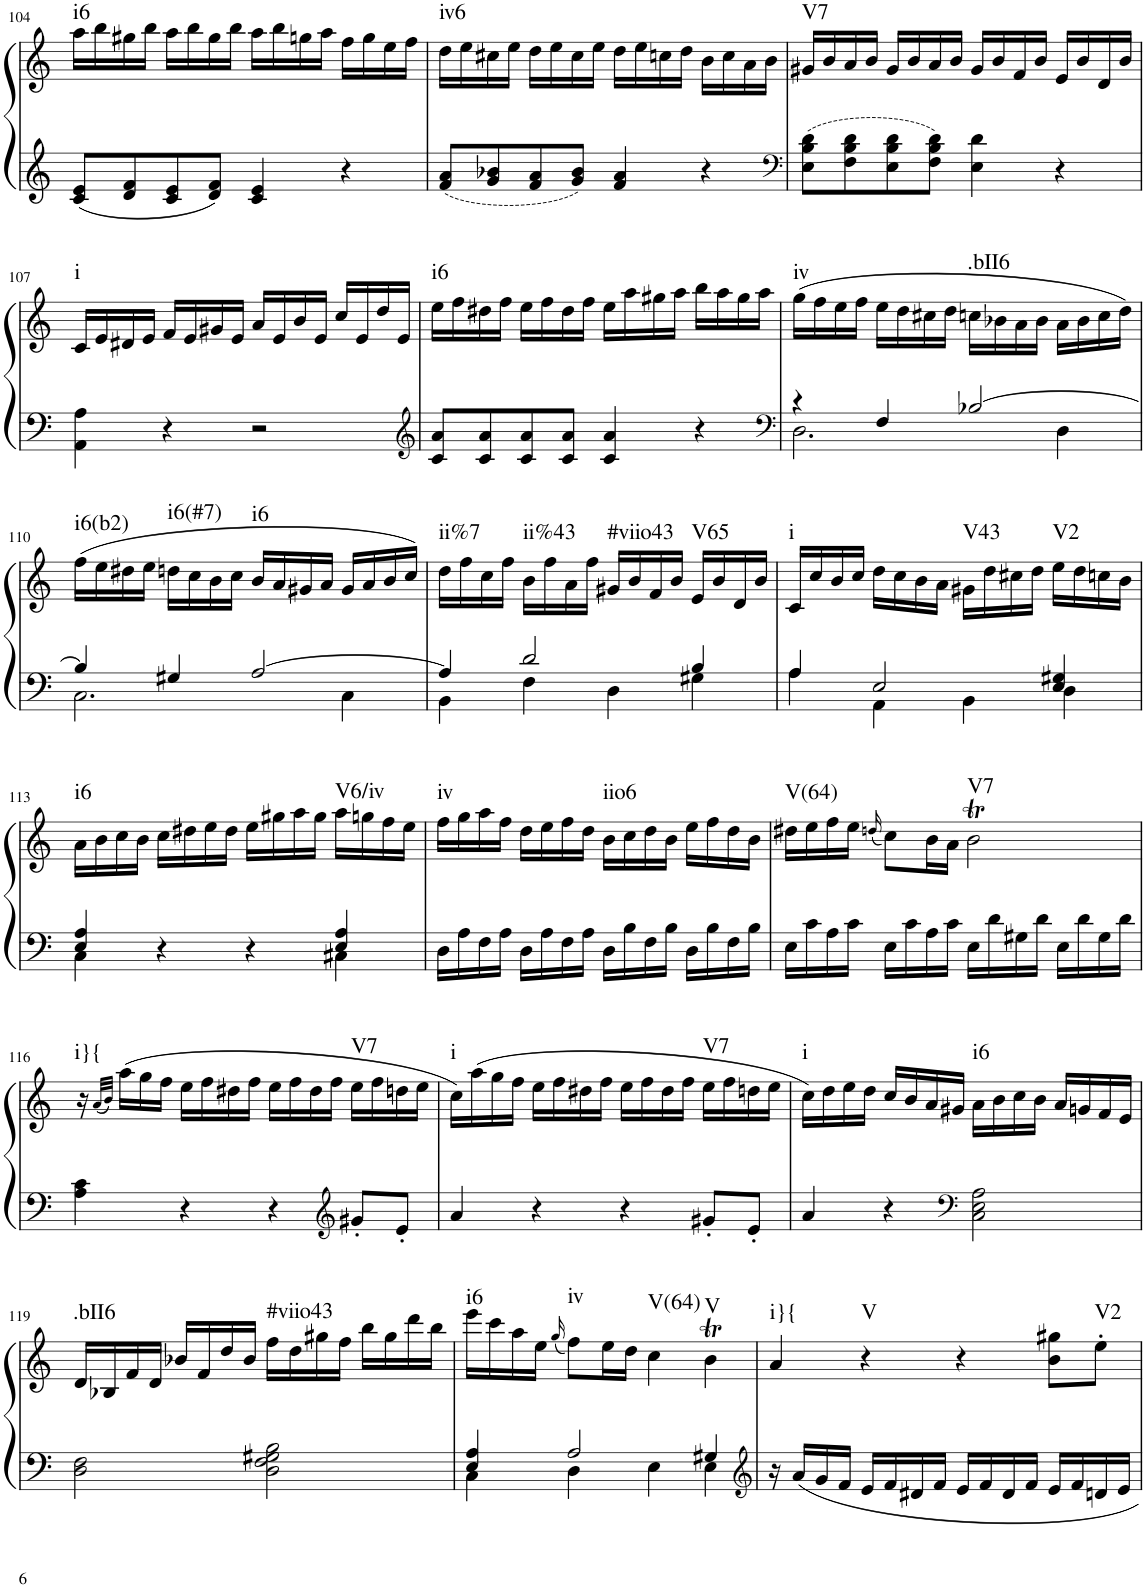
**kern	**kern	**harte
*part1	*part1	*part1
*staff2	*staff1	*
*I"Piano	*	*
*I'Pno.	*	*
!!LO:PB:g=z
*clefG2	*clefG2	*
*k[]	*k[]	*
*M4/4	*M4/4	*
*met(c)	*met(c)	*
=104	=104	=104
!	!	!LO:H:kt=i6
8c/ 8e/L	16aa\LL	N
.	16bb\	.
8d/ 8f/	16gg#X\	.
.	16bb\JJ	.
8c/ 8e/	16aa\LL	.
.	16bb\	.
8d/ 8f/J	16gg#\	.
.	16bb\JJ	.
4c/ 4e/	16aa\LL	.
.	16bb\	.
.	16ggn\	.
.	16aa\JJ	.
4r	16ff\LL	.
.	16gg\	.
.	16ee\	.
.	16ff\JJ	.
=105	=105	=105
!	!	!LO:H:kt=iv6
8f/ 8a/L	16dd\LL	N
.	16ee\	.
8g/ 8b-X/	16cc#X\	.
.	16ee\JJ	.
8f/ 8a/	16dd\LL	.
.	16ee\	.
8g/ 8b-/J	16cc#\	.
.	16ee\JJ	.
4f/ 4a/	16dd\LL	.
.	16ee\	.
.	16ccn\	.
.	16dd\JJ	.
4r	16b\LL	.
.	16cc\	.
.	16a\	.
.	16b\JJ	.
=106	=106	=106
*clefF4	*	*
!	!	!LO:H:kt=V7
8E\ 8B\ 8d\L	16g#X/LL	N
.	16b/	.
8F\ 8B\ 8d\	16a/	.
.	16b/JJ	.
8E\ 8B\ 8d\	16g#/LL	.
.	16b/	.
8F\ 8B\ 8d\J	16a/	.
.	16b/JJ	.
4E\ 4d\	16g#/LL	.
.	16b/	.
.	16f/	.
.	16b/JJ	.
4r	16e/LL	.
.	16b/	.
.	16d/	.
.	16b/JJ	.
!!LO:LB:g=z
=107	=107	=107
!	!	!LO:H:kt=i
4AA\ 4A\	16c/LL	N
.	16e/	.
.	16d#X/	.
.	16e/JJ	.
4r	16f/LL	.
.	16e/	.
.	16g#X/	.
.	16e/JJ	.
2r	16a/LL	.
.	16e/	.
.	16b/	.
.	16e/JJ	.
.	16cc/LL	.
.	16e/	.
.	16dd/	.
.	16e/JJ	.
=108	=108	=108
*clefG2	*	*
!	!	!LO:H:kt=i6
8c/ 8a/L	16ee\LL	N
.	16ff\	.
8c/ 8a/	16dd#X\	.
.	16ff\JJ	.
8c/ 8a/	16ee\LL	.
.	16ff\	.
8c/ 8a/J	16dd#\	.
.	16ff\JJ	.
4c/ 4a/	16ee\LL	.
.	16aa\	.
.	16gg#X\	.
.	16aa\JJ	.
4r	16bb\LL	.
.	16aa\	.
.	16gg#\	.
.	16aa\JJ	.
=109	=109	=109
*clefF4	*	*
*^	*	*
!	!	!	!LO:H:kt=iv
4r	2.D\	(16gg\LL	N
.	.	16ff\	.
.	.	16ee\	.
.	.	16ff\JJ	.
4F/	.	16ee\LL	.
.	.	16dd\	.
.	.	16cc#X\	.
.	.	16dd\JJ	.
!	!	!	!LO:H:kt=.bII6
[2B-X/	.	16ccn\LL	N
.	.	16b-X\	.
.	.	16a\	.
.	.	16b-\JJ	.
.	4D\	16a\LL	.
.	.	16b-\	.
.	.	16cc\	.
.	.	16dd\JJ)	.
!!LO:LB:g=z
=110	=110	=110	=110
!	!	!	!LO:H:kt=i6(b2)
4B-/]	2.C\	(16ff\LL	N
.	.	16ee\	.
.	.	16dd#X\	.
.	.	16ee\JJ	.
!	!	!	!LO:H:kt=i6(#7)
4G#X/	.	16ddn\LL	N
.	.	16cc\	.
.	.	16b\	.
.	.	16cc\JJ	.
!	!	!	!LO:H:kt=i6
[2A/	.	16b/LL	N
.	.	16a/	.
.	.	16g#X/	.
.	.	16a/JJ	.
.	4C\	16g#/LL	.
.	.	16a/	.
.	.	16b/	.
.	.	16cc/JJ)	.
=111	=111	=111	=111
!	!	!	!LO:H:kt=ii%7
4A/]	4BB\	16dd\LL	N
.	.	16ff\	.
.	.	16cc\	.
.	.	16ff\JJ	.
!	!	!	!LO:H:kt=ii%43
2d/	4F\	16b\LL	N
.	.	16ff\	.
.	.	16a\	.
.	.	16ff\JJ	.
!	!	!	!LO:H:kt=#viio43
.	4D\	16g#X/LL	N
.	.	16b/	.
.	.	16f/	.
.	.	16b/JJ	.
!	!	!	!LO:H:kt=V65
4B/	4G#X\	16e/LL	N
.	.	16b/	.
.	.	16d/	.
.	.	16b/JJ	.
=112	=112	=112	=112
!	!	!	!LO:H:kt=i
4A/	4A\	16c/LL	N
.	.	16cc/	.
.	.	16b/	.
.	.	16cc/JJ	.
2E/	4AA\	16dd\LL	.
.	.	16cc\	.
.	.	16b\	.
.	.	16a\JJ	.
!	!	!	!LO:H:kt=V43
.	4BB\	16g#X\LL	N
.	.	16dd\	.
.	.	16cc#X\	.
.	.	16dd\JJ	.
!	!	!	!LO:H:kt=V2
4E/ 4G#X/	4D\	16ee\LL	N
.	.	16dd\	.
.	.	16ccn\	.
.	.	16b\JJ	.
!!LO:LB:g=z
=113	=113	=113	=113
!	!	!	!LO:H:kt=i6
4E/ 4A/	4C\	16a\LL	N
.	.	16b\	.
.	.	16cc\	.
.	.	16b\JJ	.
4r	2ryy	16cc\LL	.
.	.	16dd#X\	.
.	.	16ee\	.
.	.	16dd#\JJ	.
4r	.	16ee\LL	.
.	.	16gg#X\	.
.	.	16aa\	.
.	.	16gg#\JJ	.
!	!	!	!LO:H:kt=V6/iv
4E/ 4A/	4C#X\	16aa\LL	N
.	.	16ggn\	.
.	.	16ff\	.
.	.	16ee\JJ	.
*v	*v	*	*
=114	=114	=114
!	!	!LO:H:kt=iv
16D\LL	16ff\LL	N
16A\	16gg\	.
16F\	16aa\	.
16A\JJ	16ff\JJ	.
16D\LL	16dd\LL	.
16A\	16ee\	.
16F\	16ff\	.
16A\JJ	16dd\JJ	.
!	!	!LO:H:kt=iio6
16D\LL	16b\LL	N
16B\	16cc\	.
16F\	16dd\	.
16B\JJ	16b\JJ	.
16D\LL	16ee\LL	.
16B\	16ff\	.
16F\	16dd\	.
16B\JJ	16b\JJ	.
=115	=115	=115
!	!	!LO:H:kt=V(64)
16E\LL	16dd#X\LL	N
16c\	16ee\	.
16A\	16ff\	.
16c\JJ	16ee\JJ	.
.	(16qddn/	.
16E\LL	8cc\L)	.
16c\	.	.
16A\	16b\L	.
16c\JJ	16a\JJ	.
!	!	!LO:H:kt=V7
16E\LL	2bt\	N
16d\	.	.
16G#X\	.	.
16d\JJ	.	.
16E\LL	.	.
16d\	.	.
16G#\	.	.
16d\JJ	.	.
!!LO:LB:g=z
=116	=116	=116
!	!	!LO:H:kt=i}{
4A\ 4c\	16r	N
.	(32qa/LLL	.
.	32qb/JJJ)	.
.	(16aa\LL	.
.	16gg\	.
.	16ff\JJ	.
4r	16ee\LL	.
.	16ff\	.
.	16dd#X\	.
.	16ff\JJ	.
4r	16ee\LL	.
.	16ff\	.
.	16dd#\	.
.	16ff\JJ	.
*clefG2	*	*
!	!	!LO:H:kt=V7
8g#X'/L	16ee\LL	N
.	16ff\	.
8e'/J	16ddn\	.
.	16ee\JJ	.
=117	=117	=117
!	!	!LO:H:kt=i
4a/	16cc\LL)	N
.	(16aa\	.
.	16gg\	.
.	16ff\JJ	.
4r	16ee\LL	.
.	16ff\	.
.	16dd#X\	.
.	16ff\JJ	.
4r	16ee\LL	.
.	16ff\	.
.	16dd#\	.
.	16ff\JJ	.
!	!	!LO:H:kt=V7
8g#X'/L	16ee\LL	N
.	16ff\	.
8e'/J	16ddn\	.
.	16ee\JJ	.
=118	=118	=118
!	!	!LO:H:kt=i
4a/	16cc\LL)	N
.	16dd\	.
.	16ee\	.
.	16dd\JJ	.
4r	16cc/LL	.
.	16b/	.
.	16a/	.
.	16g#X/JJ	.
*clefF4	*	*
!	!	!LO:H:kt=i6
2C\ 2E\ 2A\	16a\LL	N
.	16b\	.
.	16cc\	.
.	16b\JJ	.
.	16a/LL	.
.	16gn/	.
.	16f/	.
.	16e/JJ	.
!!LO:LB:g=z
=119	=119	=119
!	!	!LO:H:kt=.bII6
2D\ 2F\	16d/LL	N
.	16B-X/	.
.	16f/	.
.	16d/JJ	.
.	16b-X/LL	.
.	16f/	.
.	16dd/	.
.	16b-/JJ	.
!	!	!LO:H:kt=#viio43
2D\ 2F\ 2G#X\ 2B\	16ff\LL	N
.	16dd\	.
.	16gg#X\	.
.	16ff\JJ	.
.	16bb\LL	.
.	16gg#\	.
.	16ddd\	.
.	16bb\JJ	.
=120	=120	=120
*^	*	*
!	!	!	!LO:H:kt=i6
4E/ 4A/	4C\	16eee\LL	N
.	.	16ccc\	.
.	.	16aa\	.
.	.	16ee\JJ	.
.	.	(16qgg/	.
!	!	!	!LO:H:kt=iv
2A/	4D\	8ff\L)	N
.	.	16ee\L	.
.	.	16dd\JJ	.
!	!	!	!LO:H:kt=V(64)
.	4E\	4cc\	N
!	!	!	!LO:H:kt=V
4G#X/	4E\	4bt\	N
*v	*v	*	*
=121	=121	=121
*clefG2	*	*
*^	*	*
!	!	!	!LO:H:kt=i}{
*v	*v	*	*
16r	4a/	N
16a/LL	.	.
16g/	.	.
16f/JJ	.	.
!	!	!LO:H:kt=V
16e/LL	4r	N
16f/	.	.
16d#X/	.	.
16f/JJ	.	.
16e/LL	4r	.
16f/	.	.
16d#/	.	.
16f/JJ	.	.
16e/LL	8b\ 8gg#X\L	.
16f/	.	.
!	!	!LO:H:kt=V2
16dn/	8ee'\J	N
16e/JJ	.	.
=	=	=
*-	*-	*-
